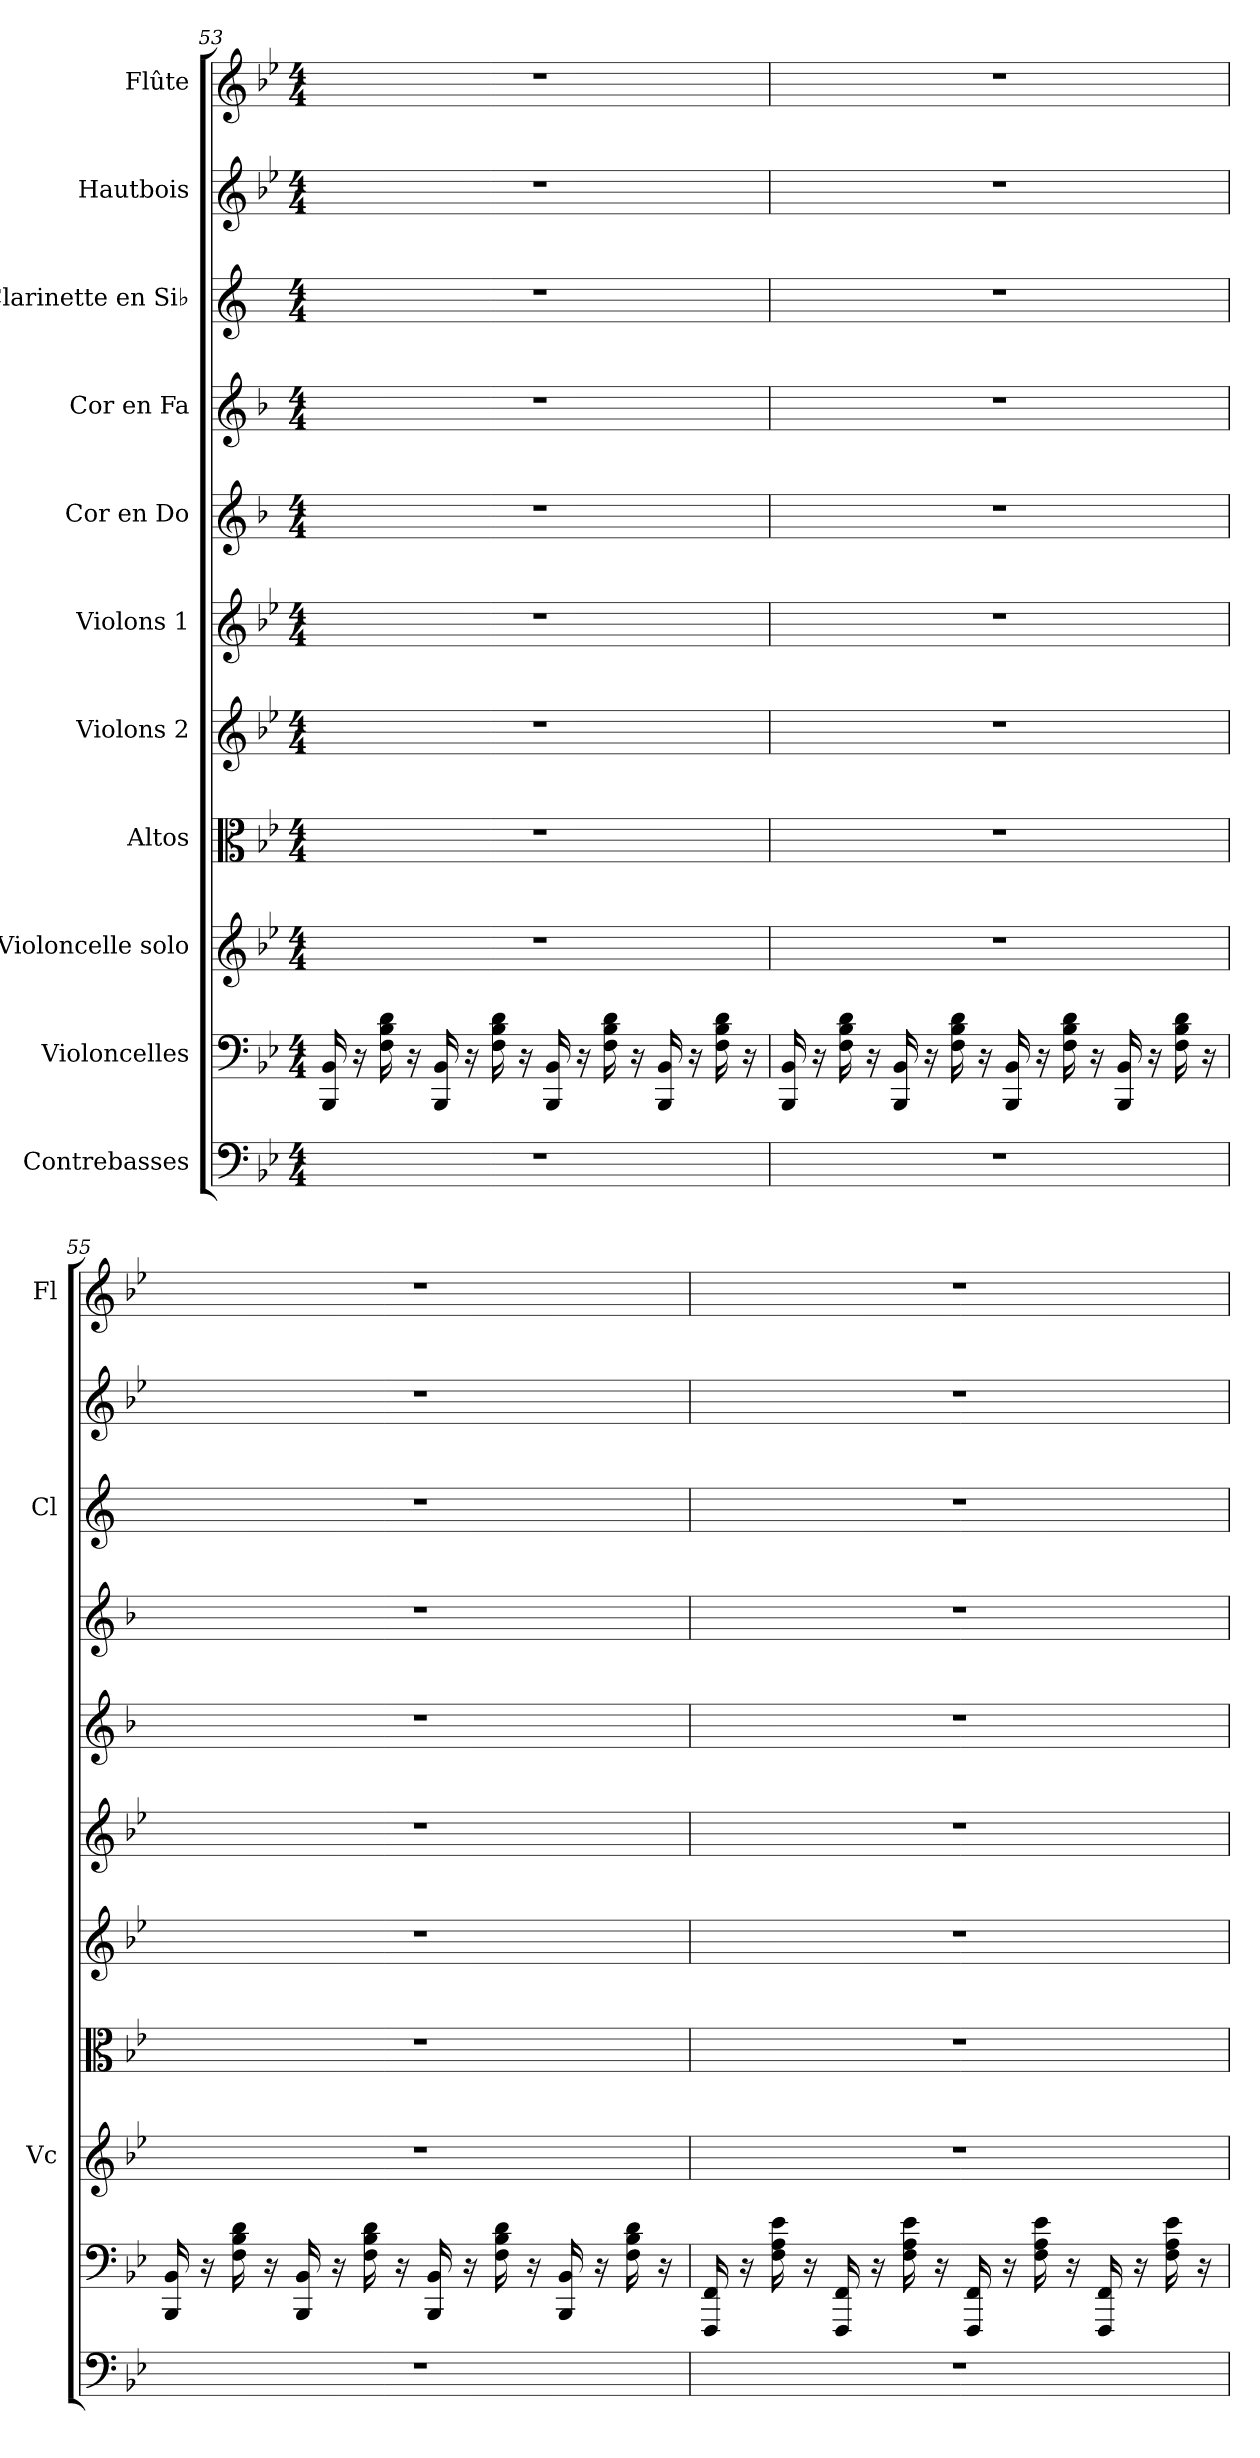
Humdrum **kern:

**kern	**kern	**kern	**kern	**kern	**kern	**kern	**kern	**kern	**kern	**kern
*part11	*part10	*part9	*part8	*part7	*part6	*part5	*part4	*part3	*part2	*part1
*staff11	*staff10	*staff9	*staff8	*staff7	*staff6	*staff5	*staff4	*staff3	*staff2	*staff1
*I"Contrebasses	*I"Violoncelles	*I"Violoncelle solo	*I"Altos	*I"Violons 2	*I"Violons 1	*I"Cor en Do	*I"Cor en Fa	*I"Clarinette en Si♭	*I"Hautbois	*I"Flûte
*	*	*I'Vc	*	*	*	*	*	*I'Cl	*	*I'Fl
!!LO:PB:g=z
*clefF4	*clefF4	*clefG2	*clefC3	*clefG2	*clefG2	*clefG2	*clefG2	*clefG2	*clefG2	*clefG2
*ITrd7c12	*	*	*	*	*	*ITrd4c7	*ITrd4c7	*ITrd1c2	*	*
*k[b-e-]	*k[b-e-]	*k[b-e-]	*k[b-e-]	*k[b-e-]	*k[b-e-]	*k[b-e-]	*k[b-e-]	*k[b-e-]	*k[b-e-]	*k[b-e-]
*M4/4	*M4/4	*M4/4	*M4/4	*M4/4	*M4/4	*M4/4	*M4/4	*M4/4	*M4/4	*M4/4
=53	=53	=53	=53	=53	=53	=53	=53	=53	=53	=53
1r	16BBB-/ 16BB-/	1r	1r	1r	1r	1r	1r	1r	1r	1r
.	16r	.	.	.	.	.	.	.	.	.
.	16F\ 16B-\ 16d\	.	.	.	.	.	.	.	.	.
.	16r	.	.	.	.	.	.	.	.	.
.	16BBB-/ 16BB-/	.	.	.	.	.	.	.	.	.
.	16r	.	.	.	.	.	.	.	.	.
.	16F\ 16B-\ 16d\	.	.	.	.	.	.	.	.	.
.	16r	.	.	.	.	.	.	.	.	.
.	16BBB-/ 16BB-/	.	.	.	.	.	.	.	.	.
.	16r	.	.	.	.	.	.	.	.	.
.	16F\ 16B-\ 16d\	.	.	.	.	.	.	.	.	.
.	16r	.	.	.	.	.	.	.	.	.
.	16BBB-/ 16BB-/	.	.	.	.	.	.	.	.	.
.	16r	.	.	.	.	.	.	.	.	.
.	16F\ 16B-\ 16d\	.	.	.	.	.	.	.	.	.
.	16r	.	.	.	.	.	.	.	.	.
=54	=54	=54	=54	=54	=54	=54	=54	=54	=54	=54
1r	16BBB-/ 16BB-/	1r	1r	1r	1r	1r	1r	1r	1r	1r
.	16r	.	.	.	.	.	.	.	.	.
.	16F\ 16B-\ 16d\	.	.	.	.	.	.	.	.	.
.	16r	.	.	.	.	.	.	.	.	.
.	16BBB-/ 16BB-/	.	.	.	.	.	.	.	.	.
.	16r	.	.	.	.	.	.	.	.	.
.	16F\ 16B-\ 16d\	.	.	.	.	.	.	.	.	.
.	16r	.	.	.	.	.	.	.	.	.
.	16BBB-/ 16BB-/	.	.	.	.	.	.	.	.	.
.	16r	.	.	.	.	.	.	.	.	.
.	16F\ 16B-\ 16d\	.	.	.	.	.	.	.	.	.
.	16r	.	.	.	.	.	.	.	.	.
.	16BBB-/ 16BB-/	.	.	.	.	.	.	.	.	.
.	16r	.	.	.	.	.	.	.	.	.
.	16F\ 16B-\ 16d\	.	.	.	.	.	.	.	.	.
.	16r	.	.	.	.	.	.	.	.	.
!!LO:PB:g=z
=55	=55	=55	=55	=55	=55	=55	=55	=55	=55	=55
1r	16BBB-/ 16BB-/	1r	1r	1r	1r	1r	1r	1r	1r	1r
.	16r	.	.	.	.	.	.	.	.	.
.	16F\ 16B-\ 16d\	.	.	.	.	.	.	.	.	.
.	16r	.	.	.	.	.	.	.	.	.
.	16BBB-/ 16BB-/	.	.	.	.	.	.	.	.	.
.	16r	.	.	.	.	.	.	.	.	.
.	16F\ 16B-\ 16d\	.	.	.	.	.	.	.	.	.
.	16r	.	.	.	.	.	.	.	.	.
.	16BBB-/ 16BB-/	.	.	.	.	.	.	.	.	.
.	16r	.	.	.	.	.	.	.	.	.
.	16F\ 16B-\ 16d\	.	.	.	.	.	.	.	.	.
.	16r	.	.	.	.	.	.	.	.	.
.	16BBB-/ 16BB-/	.	.	.	.	.	.	.	.	.
.	16r	.	.	.	.	.	.	.	.	.
.	16F\ 16B-\ 16d\	.	.	.	.	.	.	.	.	.
.	16r	.	.	.	.	.	.	.	.	.
=56	=56	=56	=56	=56	=56	=56	=56	=56	=56	=56
1r	16FFF/ 16FF/	1r	1r	1r	1r	1r	1r	1r	1r	1r
.	16r	.	.	.	.	.	.	.	.	.
.	16F\ 16A\ 16e-\	.	.	.	.	.	.	.	.	.
.	16r	.	.	.	.	.	.	.	.	.
.	16FFF/ 16FF/	.	.	.	.	.	.	.	.	.
.	16r	.	.	.	.	.	.	.	.	.
.	16F\ 16A\ 16e-\	.	.	.	.	.	.	.	.	.
.	16r	.	.	.	.	.	.	.	.	.
.	16FFF/ 16FF/	.	.	.	.	.	.	.	.	.
.	16r	.	.	.	.	.	.	.	.	.
.	16F\ 16A\ 16e-\	.	.	.	.	.	.	.	.	.
.	16r	.	.	.	.	.	.	.	.	.
.	16FFF/ 16FF/	.	.	.	.	.	.	.	.	.
.	16r	.	.	.	.	.	.	.	.	.
.	16F\ 16A\ 16e-\	.	.	.	.	.	.	.	.	.
.	16r	.	.	.	.	.	.	.	.	.
=	=	=	=	=	=	=	=	=	=	=
*-	*-	*-	*-	*-	*-	*-	*-	*-	*-	*-
